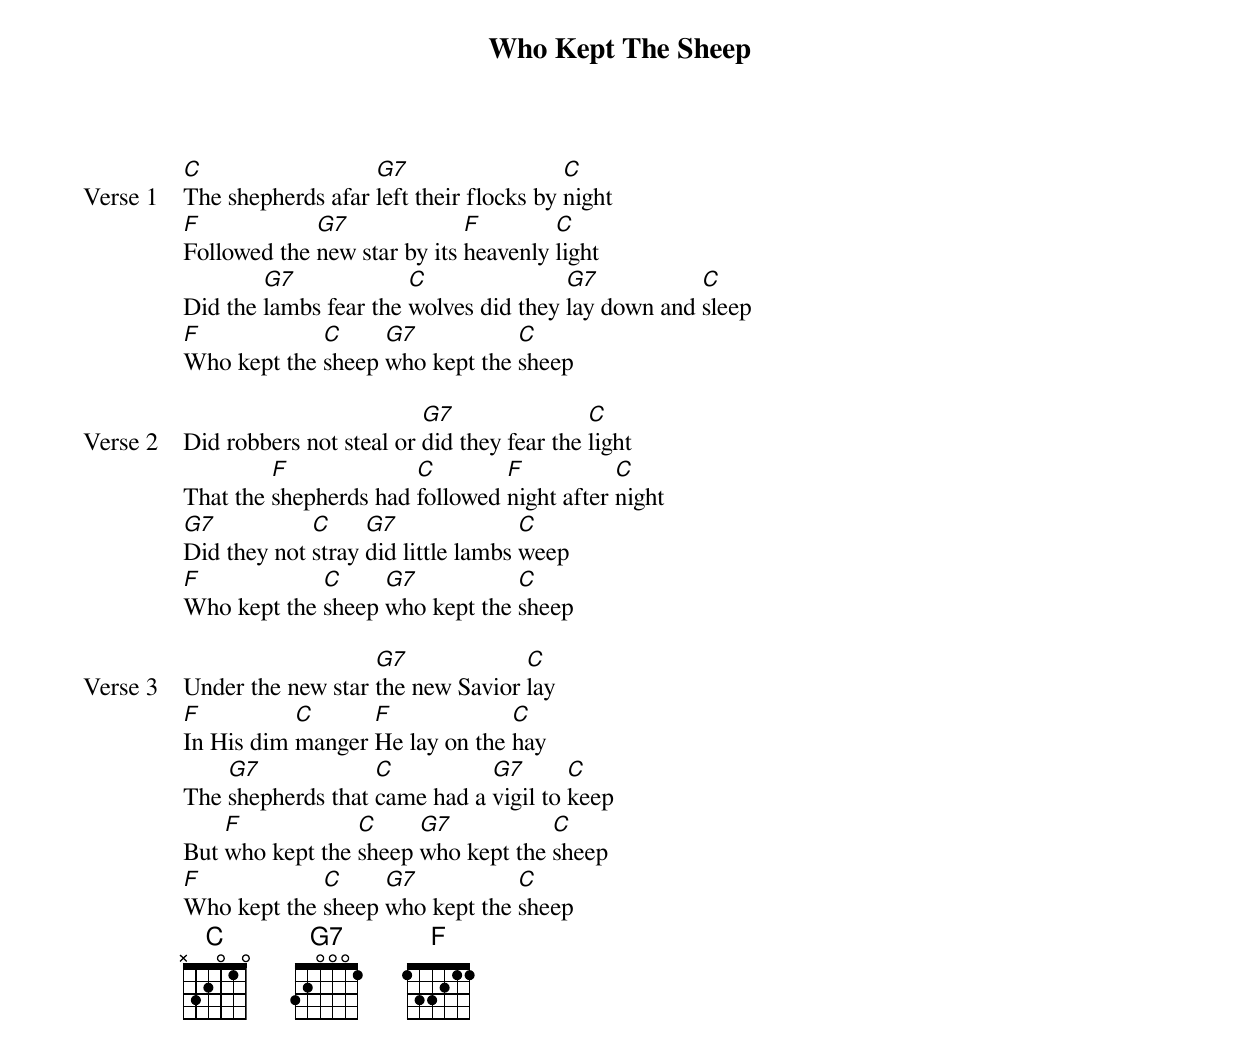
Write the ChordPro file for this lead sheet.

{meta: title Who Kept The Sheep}
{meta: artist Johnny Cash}

{start_of_verse: Verse 1}
[C]The shepherds afar [G7]left their flocks by [C]night
[F]Followed the [G7]new star by its [F]heavenly [C]light
Did the [G7]lambs fear the [C]wolves did they [G7]lay down and [C]sleep
[F]Who kept the [C]sheep [G7]who kept the [C]sheep
{end_of_verse}

{start_of_verse: Verse 2}
Did robbers not steal or [G7]did they fear the [C]light
That the [F]shepherds had [C]followed [F]night after [C]night
[G7]Did they not [C]stray [G7]did little lambs [C]weep
[F]Who kept the [C]sheep [G7]who kept the [C]sheep
{end_of_verse}

{start_of_verse: Verse 3}
Under the new star [G7]the new Savior [C]lay
[F]In His dim [C]manger [F]He lay on the [C]hay
The [G7]shepherds that [C]came had a [G7]vigil to [C]keep
But [F]who kept the [C]sheep [G7]who kept the [C]sheep
[F]Who kept the [C]sheep [G7]who kept the [C]sheep
{end_of_verse}
